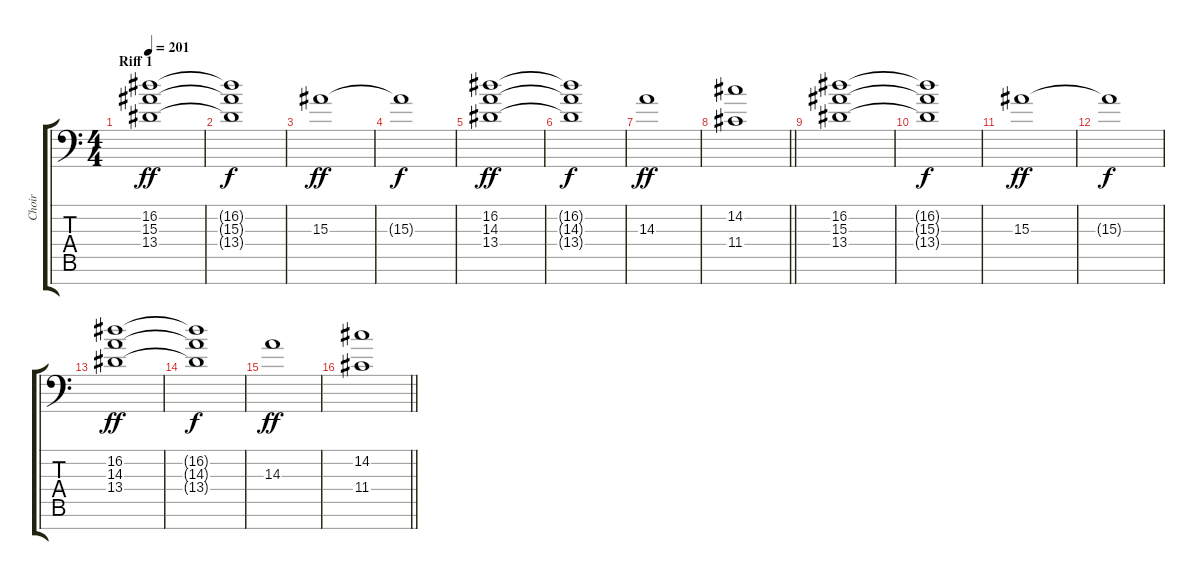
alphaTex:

\track ("Choir" "Choir") {instrument pad4choir}
\staff {score tabs}
\tuning (C8 B3 G3 D3 A2 E2 A-1) {hide}
\ts (4 4)
\section ("" "Riff 1")
\tempo 201
\clef f4
\ks c
(16.2 15.3 13.4).1{dy ff} |
(16.2{t} 15.3{t} 13.4{t}).1{dy f} |
15.3.1{dy ff} |
15.3{t}.1{dy f} |
(16.2 14.3 13.4).1{dy ff} |
(16.2{t} 14.3{t} 13.4{t}).1{dy f} |
14.3.1{dy ff} |
\barLineRight lightlight
(14.2 11.4).1 |
(16.2 15.3 13.4).1 |
(16.2{t} 15.3{t} 13.4{t}).1{dy f} |
15.3.1{dy ff} |
15.3{t}.1{dy f} |
(16.2 14.3 13.4).1{dy ff} |
(16.2{t} 14.3{t} 13.4{t}).1{dy f} |
14.3.1{dy ff} |
\barLineRight lightlight
(14.2 11.4).1
